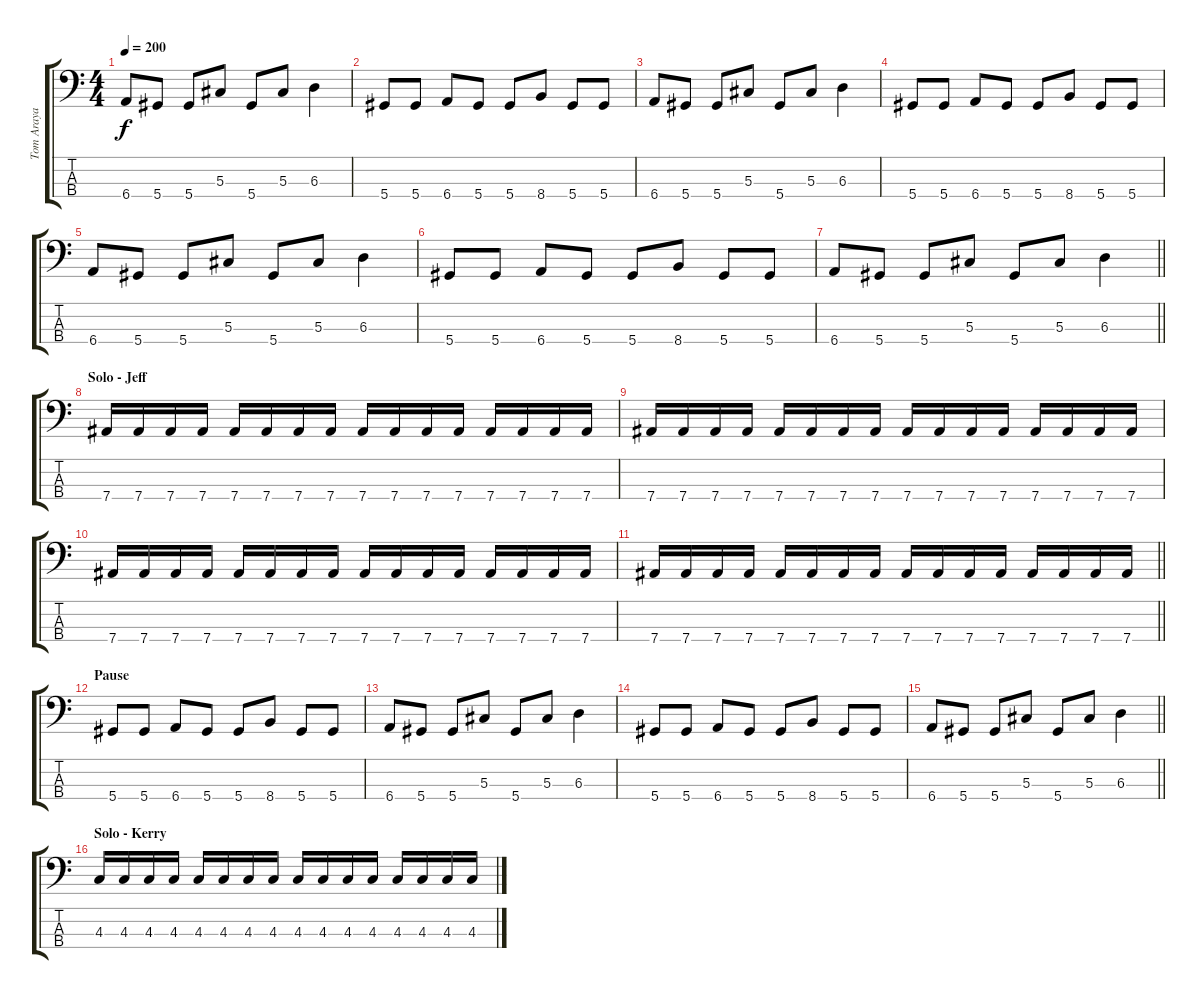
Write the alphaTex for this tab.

\track ("Tom Araya (Bass)" "Tom Araya ") {instrument electricbasspick}
\staff {score tabs}
\tuning (Gb2 Db2 Ab1 Eb1) {hide}
\ts (4 4)
\tempo 200
\clef f4
\ks c
6.4.8{dy f} 5.4.8 5.4.8 5.3.8 5.4.8 5.3.8 6.3.4 |
5.4.8 5.4.8 6.4.8 5.4.8 5.4.8 8.4.8 5.4.8 5.4.8 |
6.4.8 5.4.8 5.4.8 5.3.8 5.4.8 5.3.8 6.3.4 |
5.4.8 5.4.8 6.4.8 5.4.8 5.4.8 8.4.8 5.4.8 5.4.8 |
6.4.8 5.4.8 5.4.8 5.3.8 5.4.8 5.3.8 6.3.4 |
5.4.8 5.4.8 6.4.8 5.4.8 5.4.8 8.4.8 5.4.8 5.4.8 |
\barLineRight lightlight
6.4.8 5.4.8 5.4.8 5.3.8 5.4.8 5.3.8 6.3.4 |
\section ("" "Solo - Jeff")
7.4.16 7.4.16 7.4.16 7.4.16 7.4.16 7.4.16 7.4.16 7.4.16 7.4.16 7.4.16 7.4.16 7.4.16 7.4.16 7.4.16 7.4.16 7.4.16 |
7.4.16 7.4.16 7.4.16 7.4.16 7.4.16 7.4.16 7.4.16 7.4.16 7.4.16 7.4.16 7.4.16 7.4.16 7.4.16 7.4.16 7.4.16 7.4.16 |
7.4.16 7.4.16 7.4.16 7.4.16 7.4.16 7.4.16 7.4.16 7.4.16 7.4.16 7.4.16 7.4.16 7.4.16 7.4.16 7.4.16 7.4.16 7.4.16 |
\barLineRight lightlight
7.4.16 7.4.16 7.4.16 7.4.16 7.4.16 7.4.16 7.4.16 7.4.16 7.4.16 7.4.16 7.4.16 7.4.16 7.4.16 7.4.16 7.4.16 7.4.16 |
\section ("" "Pause")
5.4.8 5.4.8 6.4.8 5.4.8 5.4.8 8.4.8 5.4.8 5.4.8 |
6.4.8 5.4.8 5.4.8 5.3.8 5.4.8 5.3.8 6.3.4 |
5.4.8 5.4.8 6.4.8 5.4.8 5.4.8 8.4.8 5.4.8 5.4.8 |
\barLineRight lightlight
6.4.8 5.4.8 5.4.8 5.3.8 5.4.8 5.3.8 6.3.4 |
\section ("" "Solo - Kerry")
4.3.16 4.3.16 4.3.16 4.3.16 4.3.16 4.3.16 4.3.16 4.3.16 4.3.16 4.3.16 4.3.16 4.3.16 4.3.16 4.3.16 4.3.16 4.3.16
